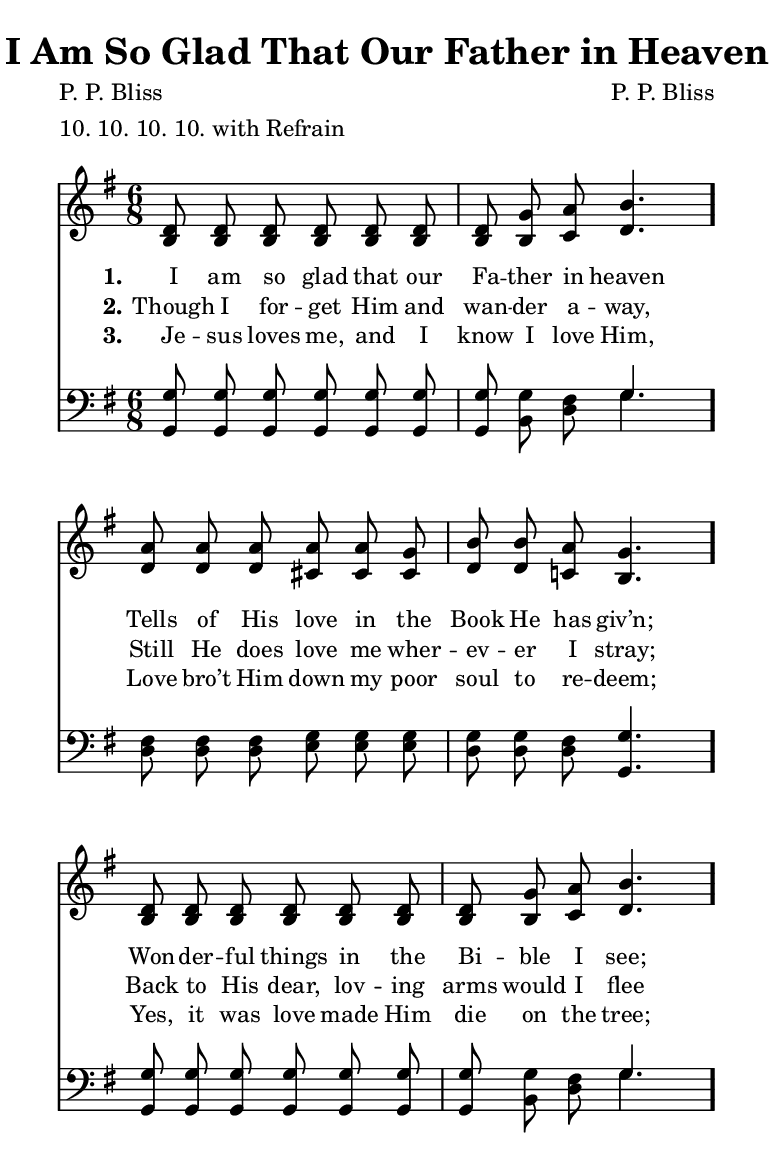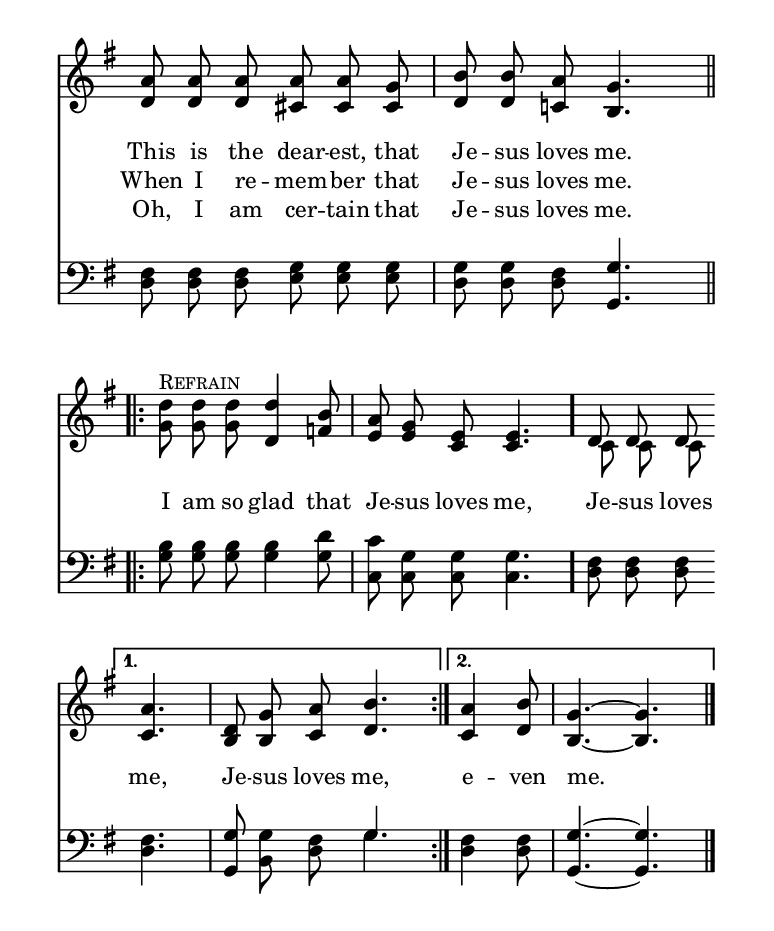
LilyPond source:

\include "common/global.ily"
\paper {
  \include "common/paper.ily"
  system-count = #(cond (is-eogsized 5) (#t #f)) % original has five systems
}

\header{
  %children
  hymnnumber = "335"
  title = "I Am So Glad That Our Father in Heaven"
  tunename = ""
  meter = "10. 10. 10. 10. with Refrain"
  poet = "P. P. Bliss"
  composer = "P. P. Bliss"
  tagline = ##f
}

global = {
  \include "common/overrides.ily"
  \override Staff.TimeSignature.style = #'numbered
  \time 6/8
  \override Score.MetronomeMark.transparent = ##t % hide all fermata changes too
  \tempo 4=80
  \key g \major
  \autoBeamOff
}

notesSoprano = {
\global
\relative c' {

  d8 d d d d d | d g a b4. |
  a8 a a a a g | b b a g4. |
  d8 d d d d d | d g a b4. |
  a8 a a a a g | b b a g4. | \bar ".|:-||" \eogbreak

  \repeat volta 2 {
    d'8^\markup { \small \caps "Refrain" } d d d4 b8 | a g e e4. |
    d8 d d
  } \alternative {
    { a'4. | d,8 g a b4. }
    { a4 b8 g4. ~ g }
  }

  \bar "|."

}
}

notesAlto = {
\global
\relative e' {

  b8 b b b b b | b b c d4. |
  d8 d d cis cis cis | d d c! b4. |
  b8 b b b b b | b b c d4. |
  d8 d d cis cis cis | d d c! b4. |

  \repeat volta 2 {
    g'8 g g d4 f8 | e e c c4. |
    c8 c c
  } \alternative {
    { c4. | b8 b c d4. }
    { c4 d8 b4. ~ b }
  }

}
}

notesTenor = {
\global
\relative a {

  g8 g g g g g | g g fis g4. |
  fis8 fis fis g g g | g g fis g4. |
  g8 g g g g g | g g fis g4. |
  fis8 fis fis g g g | g g fis g4. |

  \repeat volta 2 {
    b8 b b b4 d8 | c g g g4. |
    fis8 fis fis
  } \alternative {
    { fis4. | g8 g fis g4. }
    { fis4 fis8 g4. ~ g }
  }

}
}

notesBass = {
\global
\relative f, {

    g8 g g g g g | g b d g4. |
    d8 d d e e e | d d d g,4. |
    g8 g g g g g | g b d g4. |
    d8 d d e e e | d d d g,4. |

  \repeat volta 2 {
    g'8 g g g4 g8 | c,8 c c c4. |
    d8 d d
  } \alternative {
    { d4. | g,8 b d g4. }
    { d4 d8 g,4. ~ g }
  }

}
}

Refrain = \lyricmode {

I am so glad that Je -- sus loves me, \bar "."
Je -- sus loves me, Je -- sus loves me, %{HIDE>%} e -- ven me. %{<HIDE%} % \bar "."
I am so glad that Je -- sus loves me, % \bar "."
Je -- sus loves e -- ven me. % \bar "."

}

wordsA = \lyricmode {
\set stanza = "1."

I am so glad that our Fa -- ther in heaven \bar "."
Tells of His love in the Book He has giv’n; \bar "."
Won -- der -- ful things in the Bi -- ble I see; \bar "."
This is the dear -- est, that Je -- sus loves me. % \bar "."

}

wordsB = \lyricmode {
\set stanza = "2."

Though I for -- get Him and wan -- der a -- way,
Still He does love me wher -- ev -- er I stray;
Back to His dear, lov -- ing arms would I flee
When I re -- mem -- ber that Je -- sus loves me.

\Refrain

}

wordsC = \lyricmode {
\set stanza = "3."

Je -- sus loves me, and I know I love Him,
Love bro’t Him down my poor soul to re -- deem;
Yes, it was love made Him die on the tree;
Oh, I am cer -- tain that Je -- sus loves me.

}

\score {
  \context ChoirStaff <<
    \context Staff = upper <<
      \set Staff.autoBeaming = ##f
      \set ChoirStaff.systemStartDelimiter = #'SystemStartBar
      \set ChoirStaff.printPartCombineTexts = ##f
      \partcombine #'(2 . 9) \notesSoprano \notesAlto
      \context NullVoice = sopranos { \voiceOne << \notesSoprano >> }
      \context NullVoice = altos { \voiceTwo << \notesAlto >> }
      \context Lyrics = one   \lyricsto sopranos \wordsA
      \context Lyrics = two   \lyricsto sopranos \wordsB
      \context Lyrics = three \lyricsto sopranos \wordsC
    >>
    \context Staff = men <<
      \set Staff.autoBeaming = ##f
      \clef bass
      \set ChoirStaff.printPartCombineTexts = ##f
      \partcombine #'(2 . 9) \notesTenor \notesBass
      \context NullVoice = tenors { \voiceOne << \notesTenor >> }
      \context NullVoice = basses { \voiceTwo << \notesBass >> }
    >>
  >>
  \layout {
    \include "common/layout.ily"
  }
}

\score {
  \unfoldRepeats \context ChoirStaff <<
    \context Staff = upper <<
      \context Voice = sopranos { \voiceOne << \notesSoprano >> }
      \context Voice = altos { \voiceTwo << \notesAlto >> }
    >>
    \context Staff = men <<
      \context Voice = tenors { \voiceOne << \notesTenor >> }
      \context Voice = basses { \voiceTwo << \notesBass >> }
    >>
  >>
  \midi{
    \include "common/midi.ily"
  }
}

\version "2.19.49"  % necessary for upgrading to future LilyPond versions.

% vi:set et ts=2 sw=2 ai nocindent syntax=lilypond:
